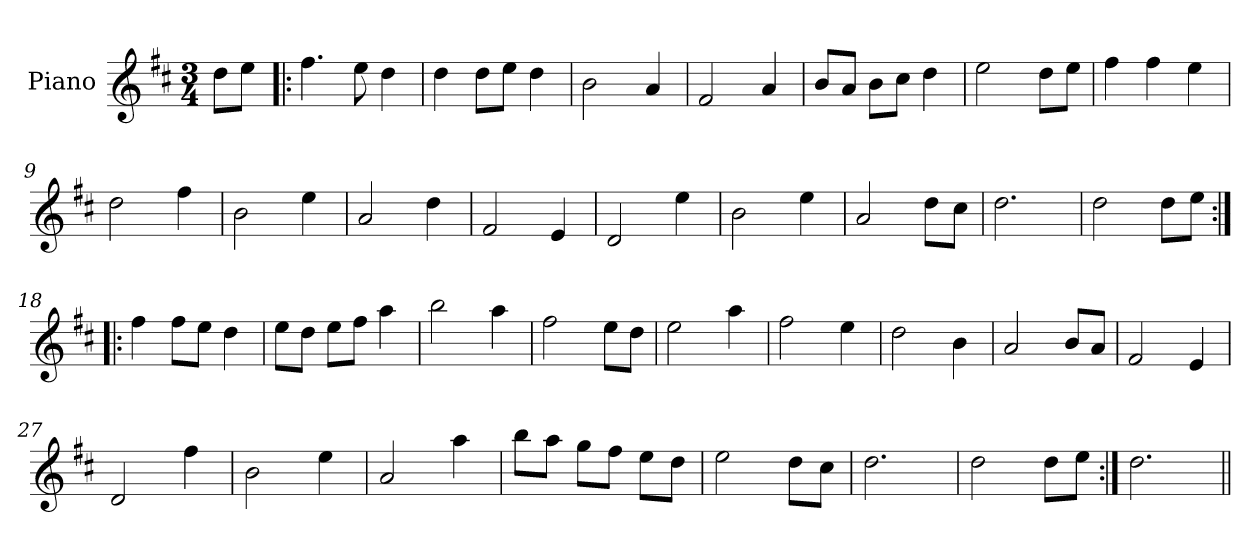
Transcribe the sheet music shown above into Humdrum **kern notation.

**kern
*part1
*staff1
*I"Piano
*I'Pno
*clefG2
*k[f#c#]
*D:
*M3/4
=1
8dd\L
8ee\J
=2!|:
4.ff#\
8ee\
4dd\
=3
4dd\
8dd\L
8ee\J
4dd\
=4
2b\
4a/
=5
2f#/
4a/
=6
8b/L
8a/J
8b\L
8cc#\J
4dd\
=7
2ee\
8dd\L
8ee\J
=8
4ff#\
4ff#\
4ee\
=9
2dd\
4ff#\
=10
2b\
4ee\
=11
2a/
4dd\
=12
2f#/
4e/
=13
2d/
4ee\
=14
2b\
4ee\
=15
2a/
8dd\L
8cc#\J
=16
2.dd\
=17
2dd\
8dd\L
8ee\J
=18:|!|:
4ff#\
8ff#\L
8ee\J
4dd\
=19
8ee\L
8dd\J
8ee\L
8ff#\J
4aa\
=20
2bb\
4aa\
=21
2ff#\
8ee\L
8dd\J
=22
2ee\
4aa\
=23
2ff#\
4ee\
=24
2dd\
4b\
=25
2a/
8b/L
8a/J
=26
2f#/
4e/
=27
2d/
4ff#\
=28
2b\
4ee\
=29
2a/
4aa\
=30
8bb\L
8aa\J
8gg\L
8ff#\J
8ee\L
8dd\J
=31
2ee\
8dd\L
8cc#\J
=32
2.dd\
=33
2dd\
8dd\L
8ee\J
=34:|!
2.dd\
=||
*-
